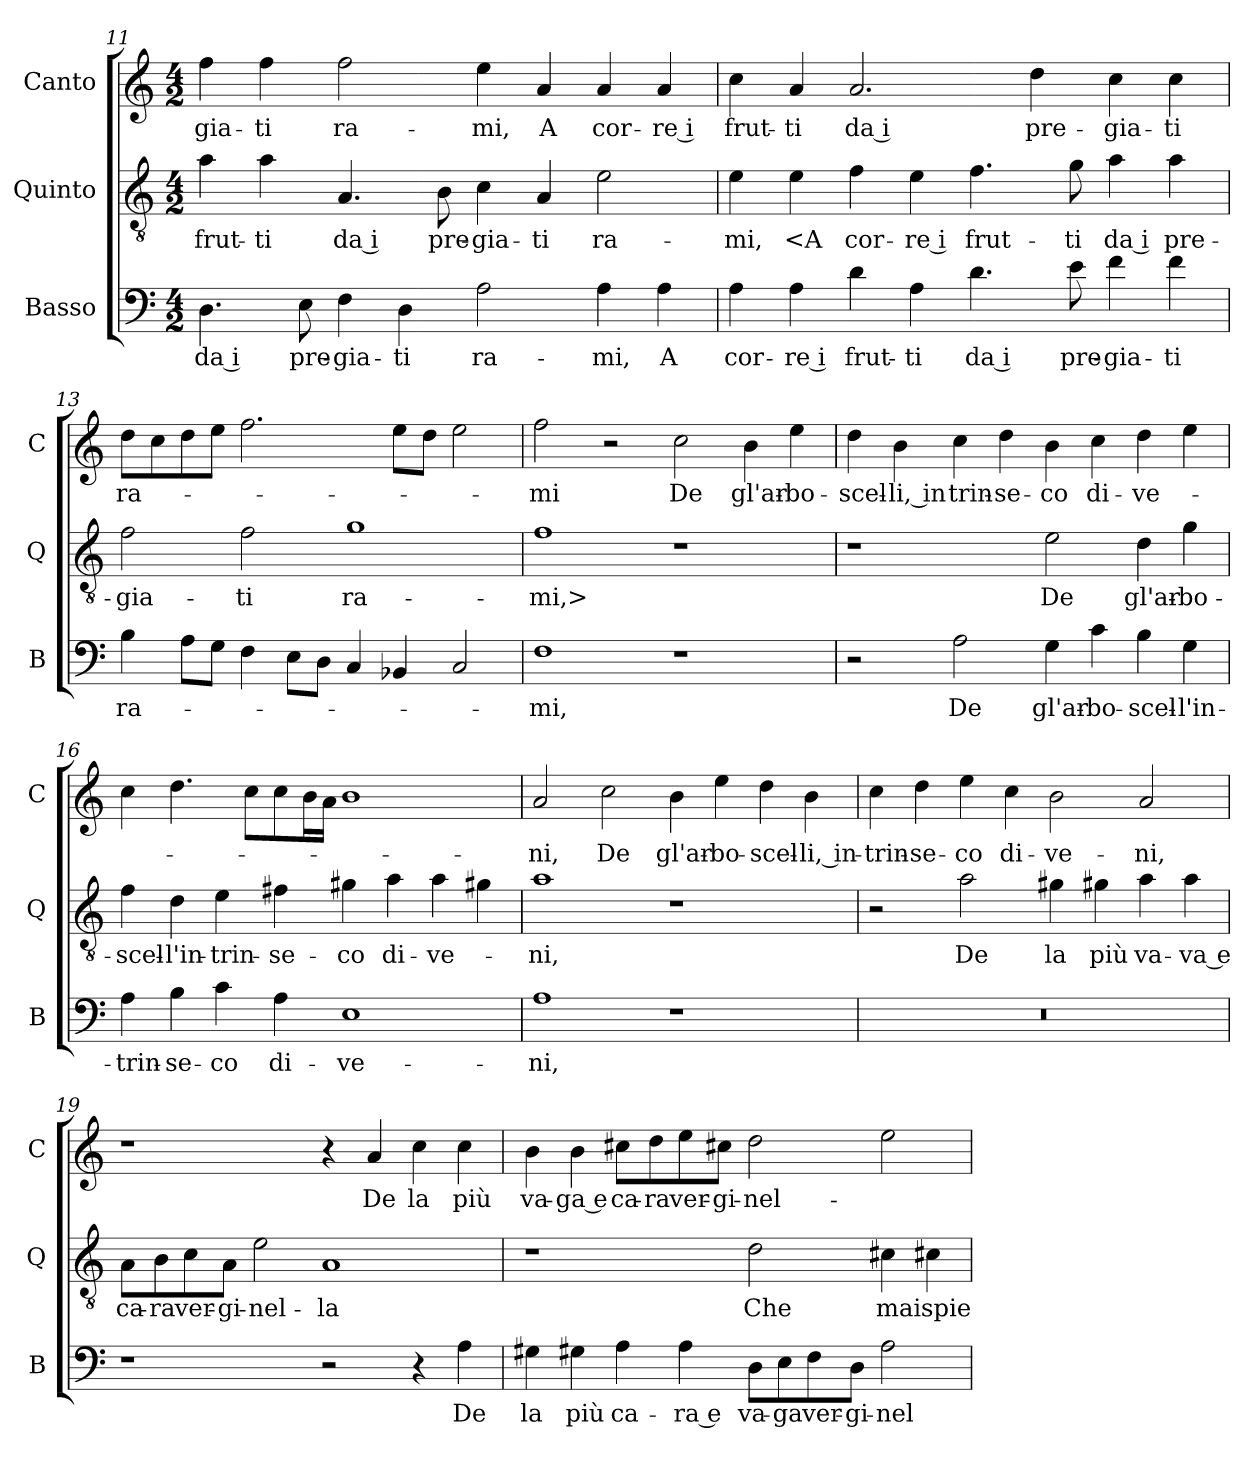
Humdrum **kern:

**kern	**text	**kern	**text	**kern	**text
*part3	*part3	*part2	*part2	*part1	*part1
*staff3	*staff3	*staff2	*staff2	*staff1	*staff1
*I"Basso	*	*I"Quinto	*	*I"Canto	*
*I'B	*	*I'Q	*	*I'C	*
*clefF4	*	*clefGv2	*	*clefG2	*
*k[]	*	*k[]	*	*k[]	*
*M4/2	*	*M4/2	*	*M4/2	*
=11	=11	=11	=11	=11	=11
4.D	da i	4a	frut-	4ff	-gia-
.	.	4a	-ti	4ff	-ti
8E	pre-	.	.	.	.
4F	-gia-	4.A	da i	2ff	ra-
4D	-ti	.	.	.	.
.	.	8B	pre-	.	.
2A	ra-	4c	-gia-	4ee	-mi,
.	.	4A	-ti	4a	A
4A	-mi,	2e	ra-	4a	cor-
4A	A	.	.	4a	-re i
=12	=12	=12	=12	=12	=12
4A	cor-	4e	-mi,	4cc	frut-
4A	-re i	4e	<A	4a	-ti
4d	frut-	4f	cor-	2.a	da i
4A	-ti	4e	-re i	.	.
4.d	da i	4.f	frut-	.	.
.	.	.	.	4dd	pre-
8e	pre-	8g	-ti	.	.
4f	-gia-	4a	da i	4cc	-gia-
4f	-ti	4a	pre-	4cc	-ti
=13	=13	=13	=13	=13	=13
4B	ra-	2f	-gia-	8ddL	ra-
.	.	.	.	8cc	.
8AL	.	.	.	8dd	.
8GJ	.	.	.	8eeJ	.
4F	.	2f	-ti	2.ff	.
8EL	.	.	.	.	.
8DJ	.	.	.	.	.
4C	.	1g	ra-	.	.
4BB-X	.	.	.	8eeL	.
.	.	.	.	8ddJ	.
2C	.	.	.	2ee	.
=14	=14	=14	=14	=14	=14
1F	-mi,	1f	-mi,>	2ff	-mi
.	.	.	.	2r	.
1r	.	1r	.	2cc	De
.	.	.	.	4b	gl'ar-
.	.	.	.	4ee	-bo-
=15	=15	=15	=15	=15	=15
2r	.	1r	.	4dd	-scel-
.	.	.	.	4b	-li, in
2A	De	.	.	4cc	trin-
.	.	.	.	4dd	-se-
4G	gl'ar-	2e	De	4b	-co
4c	-bo-	.	.	4cc	di-
4B	-scel-	4d	gl'ar-	4dd	-ve-
4G	-l'in-	4g	-bo-	4ee	.
=16	=16	=16	=16	=16	=16
4A	-trin-	4f	-scel-	4cc	.
4B	-se-	4d	-l'in-	4.dd	.
4c	-co	4e	-trin-	.	.
.	.	.	.	8ccL	.
4A	di-	4f#X	-se-	8cc	.
.	.	.	.	16bL	.
.	.	.	.	16aJJ	.
1E	-ve-	4g#X	-co	1b	.
.	.	4a	di-	.	.
.	.	4a	-ve-	.	.
.	.	4g#X	.	.	.
=17	=17	=17	=17	=17	=17
1A	-ni,	1a	-ni,	2a	-ni,
.	.	.	.	2cc	De
1r	.	1r	.	4b	gl'ar-
.	.	.	.	4ee	-bo-
.	.	.	.	4dd	-scel-
.	.	.	.	4b	-li, in-
=18	=18	=18	=18	=18	=18
0r	.	2r	.	4cc	-trin-
.	.	.	.	4dd	-se-
.	.	2a	De	4ee	-co
.	.	.	.	4cc	di-
.	.	4g#X	la	2b	-ve-
.	.	4g#X	più	.	.
.	.	4a	va-	2a	-ni,
.	.	4a	-va e	.	.
=19	=19	=19	=19	=19	=19
1r	.	8AL	ca-	1r	.
.	.	8B	-ra	.	.
.	.	8c	ver-	.	.
.	.	8AJ	-gi-	.	.
.	.	2e	-nel-	.	.
2r	.	1A	-la	4r	.
.	.	.	.	4a	De
4r	.	.	.	4cc	la
4A	De	.	.	4cc	più
=20	=20	=20	=20	=20	=20
4G#X	la	1r	.	4b	va-
4G#X	più	.	.	4b	-ga e
4A	ca-	.	.	8cc#XL	ca-
.	.	.	.	8dd	-ra
4A	-ra e	.	.	8ee	ver-
.	.	.	.	8cc#XJ	-gi-
8DL	va-	2d	Che	2dd	-nel-
8E	-ga	.	.	.	.
8F	ver-	.	.	.	.
8DJ	-gi-	.	.	.	.
2A	-nel-	4c#X	mai	2ee	.
.	.	4c#X	spie-	.	.
=	=	=	=	=	=
*-	*-	*-	*-	*-	*-
